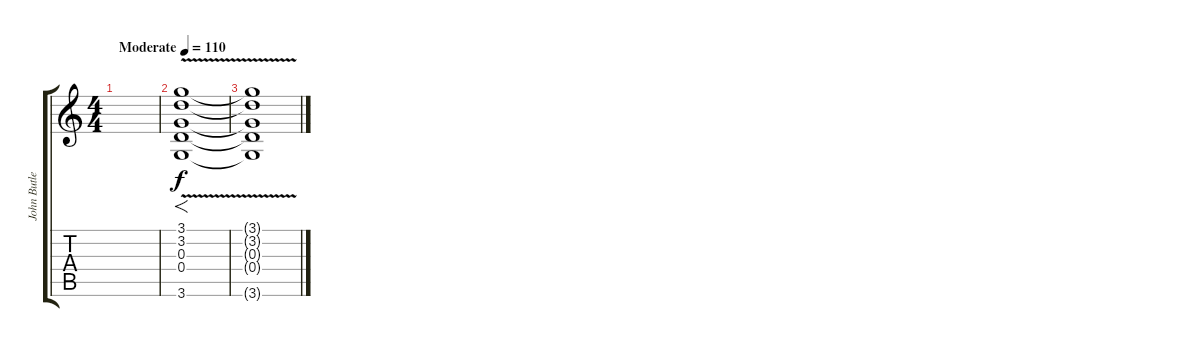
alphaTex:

\track ("John Butler" "John Butle") {instrument acousticguitarsteel}
\staff {score tabs}
\tuning (E4 B3 G3 D3 A2 E2) {hide}
\ts (4 4)
\tempo (110 "Moderate")
\clef g2
\ks c
|
(3.1 3.2 0.3 0.4 3.6{v}).1{f} |
(3.1{t} 3.2{t} 0.3{t} 0.4{t} 3.6{t}).1
